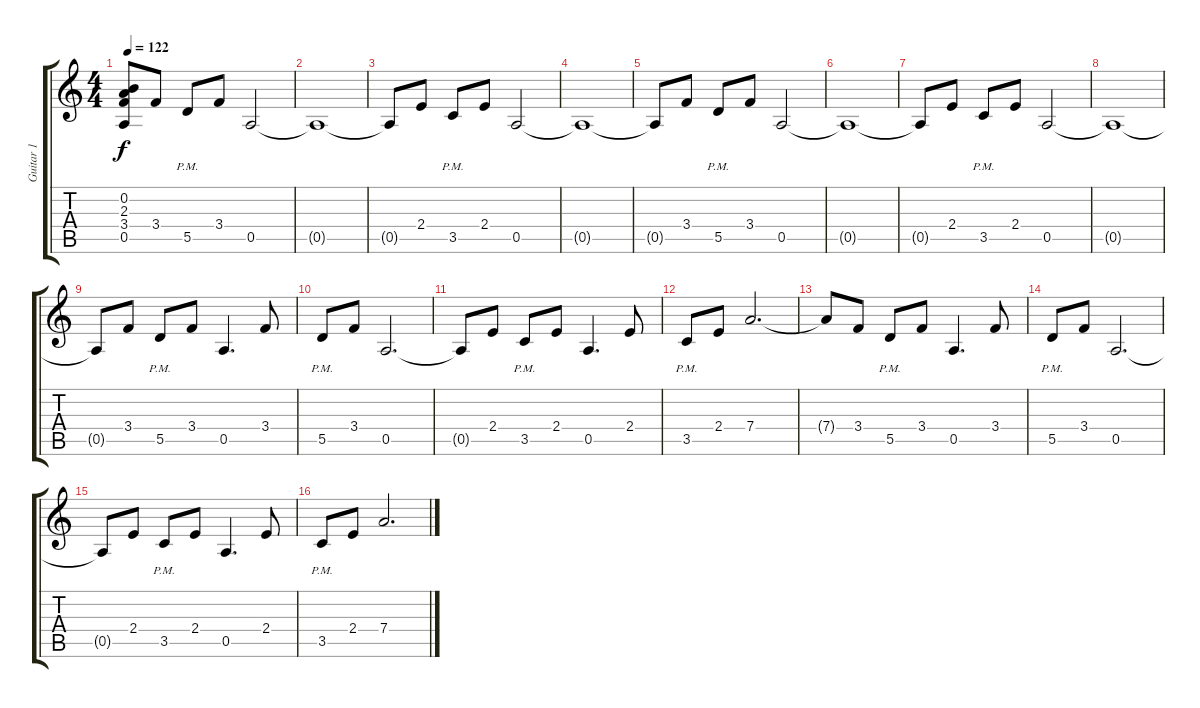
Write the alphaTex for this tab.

\track ("Guitar 1" "Guitar 1") {instrument distortionguitar}
\staff {score tabs}
\tuning (E4 B3 G3 D3 A2 E2) {hide}
\ts (4 4)
\tempo 122
\clef g2
\ks c
(0.2 2.3 3.4 0.5).8{dy f} 3.4.8 5.5{pm}.8 3.4.8 0.5.2 |
0.5{t}.1 |
0.5{t}.8 2.4.8 3.5{pm}.8 2.4.8 0.5.2 |
0.5{t}.1 |
0.5{t}.8 3.4.8 5.5{pm}.8 3.4.8 0.5.2 |
0.5{t}.1 |
0.5{t}.8 2.4.8 3.5{pm}.8 2.4.8 0.5.2 |
0.5{t}.1 |
0.5{t}.8 3.4.8 5.5{pm}.8 3.4.8 0.5.4{d} 3.4.8 |
5.5{pm}.8 3.4.8 0.5.2{d} |
0.5{t}.8 2.4.8 3.5{pm}.8 2.4.8 0.5.4{d} 2.4.8 |
3.5{pm}.8 2.4.8 7.4.2{d} |
7.4{t}.8 3.4.8 5.5{pm}.8 3.4.8 0.5.4{d} 3.4.8 |
5.5{pm}.8 3.4.8 0.5.2{d} |
0.5{t}.8 2.4.8 3.5{pm}.8 2.4.8 0.5.4{d} 2.4.8 |
3.5{pm}.8 2.4.8 7.4.2{d}
